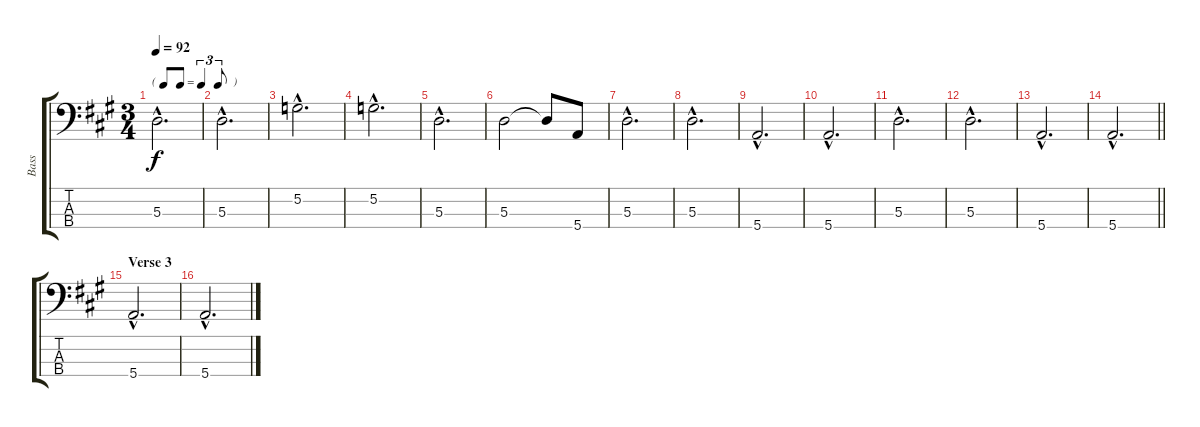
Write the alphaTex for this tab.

\track ("Bass" "Bass") {instrument electricbassfinger}
\staff {score tabs}
\tuning (G2 D2 A1 E1) {hide}
\ts (3 4)
\tf triplet8th
\tempo 92
\clef f4
\ks a
5.3{hac}.2{d dy f} |
5.3{hac}.2{d} |
5.2{hac}.2{d} |
5.2{hac}.2{d} |
5.3{hac}.2{d} |
5.3.2 5.3{t}.8 5.4.8 |
5.3{hac}.2{d} |
5.3{hac}.2{d} |
5.4{hac}.2{d} |
5.4{hac}.2{d} |
5.3{hac}.2{d} |
5.3{hac}.2{d} |
5.4{hac}.2{d} |
\barLineRight lightlight
5.4{hac}.2{d} |
\section ("" "Verse 3")
5.4{hac}.2{d} |
5.4{hac}.2{d}
